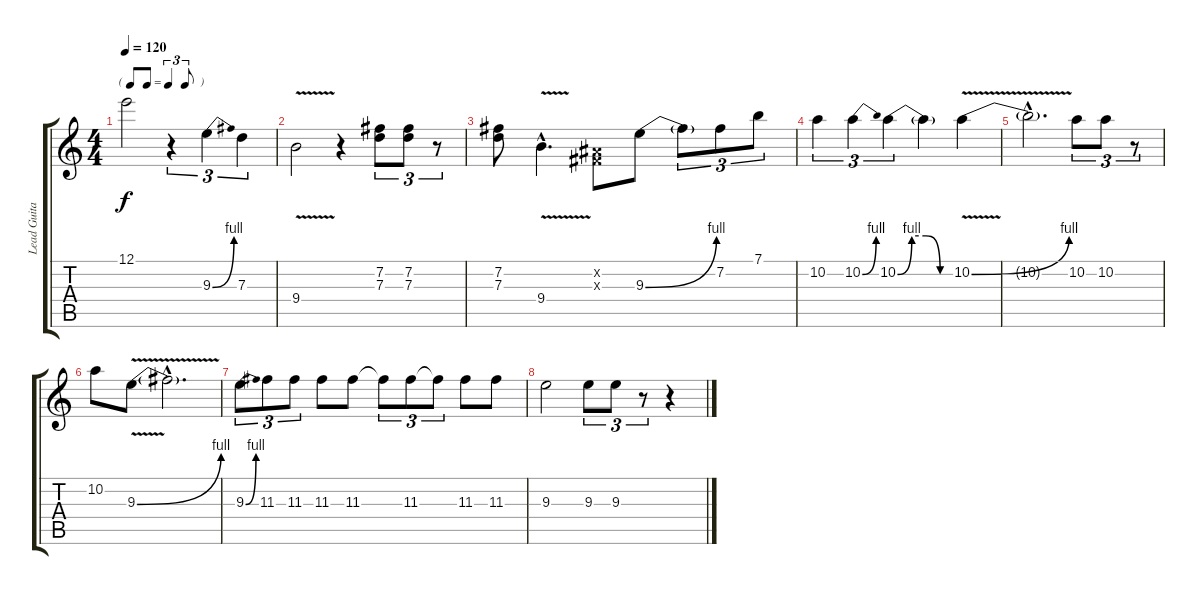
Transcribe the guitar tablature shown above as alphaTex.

\track ("Lead Guitar (Gilmour)" "Lead Guita") {instrument distortionguitar}
\staff {score tabs}
\tuning (E4 B3 G3 D3 A2 E2) {hide}
\ts (4 4)
\tf triplet8th
\tempo 120
\clef g2
\ks c
12.1{t}.2{dy f} r.4{tu (3 2)} 9.3{be (bend 0 0 60 4)}.4{tu (3 2)} 7.3.4{tu (3 2)} |
9.4{v}.2 r.4 (7.2 7.3).8{tu (3 2)} (7.2 7.3).8{tu (3 2)} r.8{tu (3 2)} |
(7.2 7.3).8 9.4{v hac}.4{d} (-1.2{x} -1.3{x}).8 9.3{be (bend 0 0 60 4)}.8 9.3{t}.8{tu (3 2)} 7.2.8{tu (3 2)} 7.1.8{tu (3 2)} |
10.2.4{tu (3 2)} 10.2{be (bend 0 0 60 4)}.4{tu (3 2)} 10.2{be (custom 0 0 15 4 30 4 45 0 60 0)}.4{tu (3 2)} 10.2{t}.4 10.2{be (bend 0 0 60 4) v}.4 |
10.2{hac t}.2{d volume 0} 10.2.8{tu (3 2)} 10.2.8{tu (3 2)} r.8{tu (3 2)} |
10.2.8 9.3{be (bend 0 0 60 4) v}.8 9.3{hac t}.2{d} |
9.3{be (bend 0 0 60 4)}.8{tu (3 2)} 11.3.8{tu (3 2)} 11.3.8{tu (3 2)} 11.3.8 11.3.8 11.3{t}.8{tu (3 2)} 11.3.8{tu (3 2)} 11.3{t}.8{tu (3 2)} 11.3.8 11.3.8 |
9.3.2 9.3.8{tu (3 2)} 9.3.8{tu (3 2)} r.8{tu (3 2)} r.4
